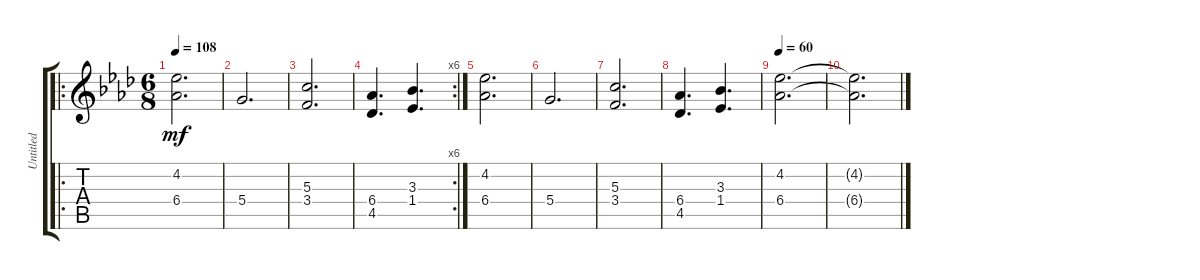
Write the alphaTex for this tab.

\track ("Untitled" "Untitled") {instrument distortionguitar}
\staff {score tabs}
\tuning (E4 B3 G3 D3 A2 E2) {hide}
\ro
\ts (6 8)
\tempo 108
\clef g2
\ks ab
(4.2 6.4).2{d dy mf} |
5.4.2{d} |
(5.3 3.4).2{d} |
\rc 6
(6.4 4.5).4{d} (3.3 1.4).4{d} |
(4.2 6.4).2{d} |
5.4.2{d} |
(5.3 3.4).2{d} |
(6.4 4.5).4{d} (3.3 1.4).4{d} |
\tempo 60
(4.2 6.4).2{d} |
(4.2{t} 6.4{t}).2{d}
